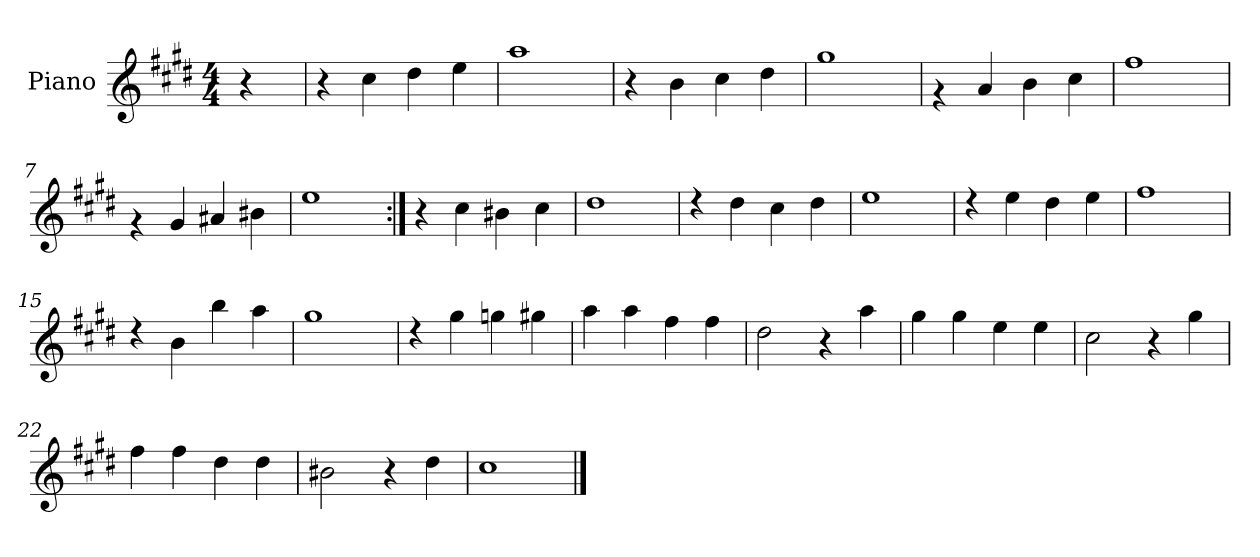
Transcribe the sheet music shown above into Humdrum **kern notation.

**kern
*part1
*staff1
*I"Piano
*I'Pno
*clefG2
*k[f#c#g#d#]
*E:
*M4/4
=
4r
=1
4r
4cc#\
4dd#\
4ee\
=2
1aa
=3
4r
4b\
4cc#\
4dd#\
=4
1gg#
=5
4rg
4a/
4b\
4cc#\
=6
1ff#
=7
4rg
4g#/
4a#X/
4b#X\
=8
1ee
!!LO:LB:g=z
=9:|!
4r
4cc#\
4b#X\
4cc#\
=10
1dd#
=11
4rdd
4dd#\
4cc#\
4dd#\
=12
1ee
=13
4rdd
4ee\
4dd#\
4ee\
=14
1ff#
=15
4rdd
4b\
4bb\
4aa\
=16
1gg#
!!LO:LB:g=z
=17
4rdd
4gg#\
4ggn\
4gg#X\
=18
4aa\
4aa\
4ff#\
4ff#\
=19
2dd#\
4r
4aa\
=20
4gg#\
4gg#\
4ee\
4ee\
=21
2cc#\
4r
4gg#\
=22
4ff#\
4ff#\
4dd#\
4dd#\
=23
2b#X\
4r
4dd#\
!!LO:LB:g=z
=24
1cc#
==
*-
